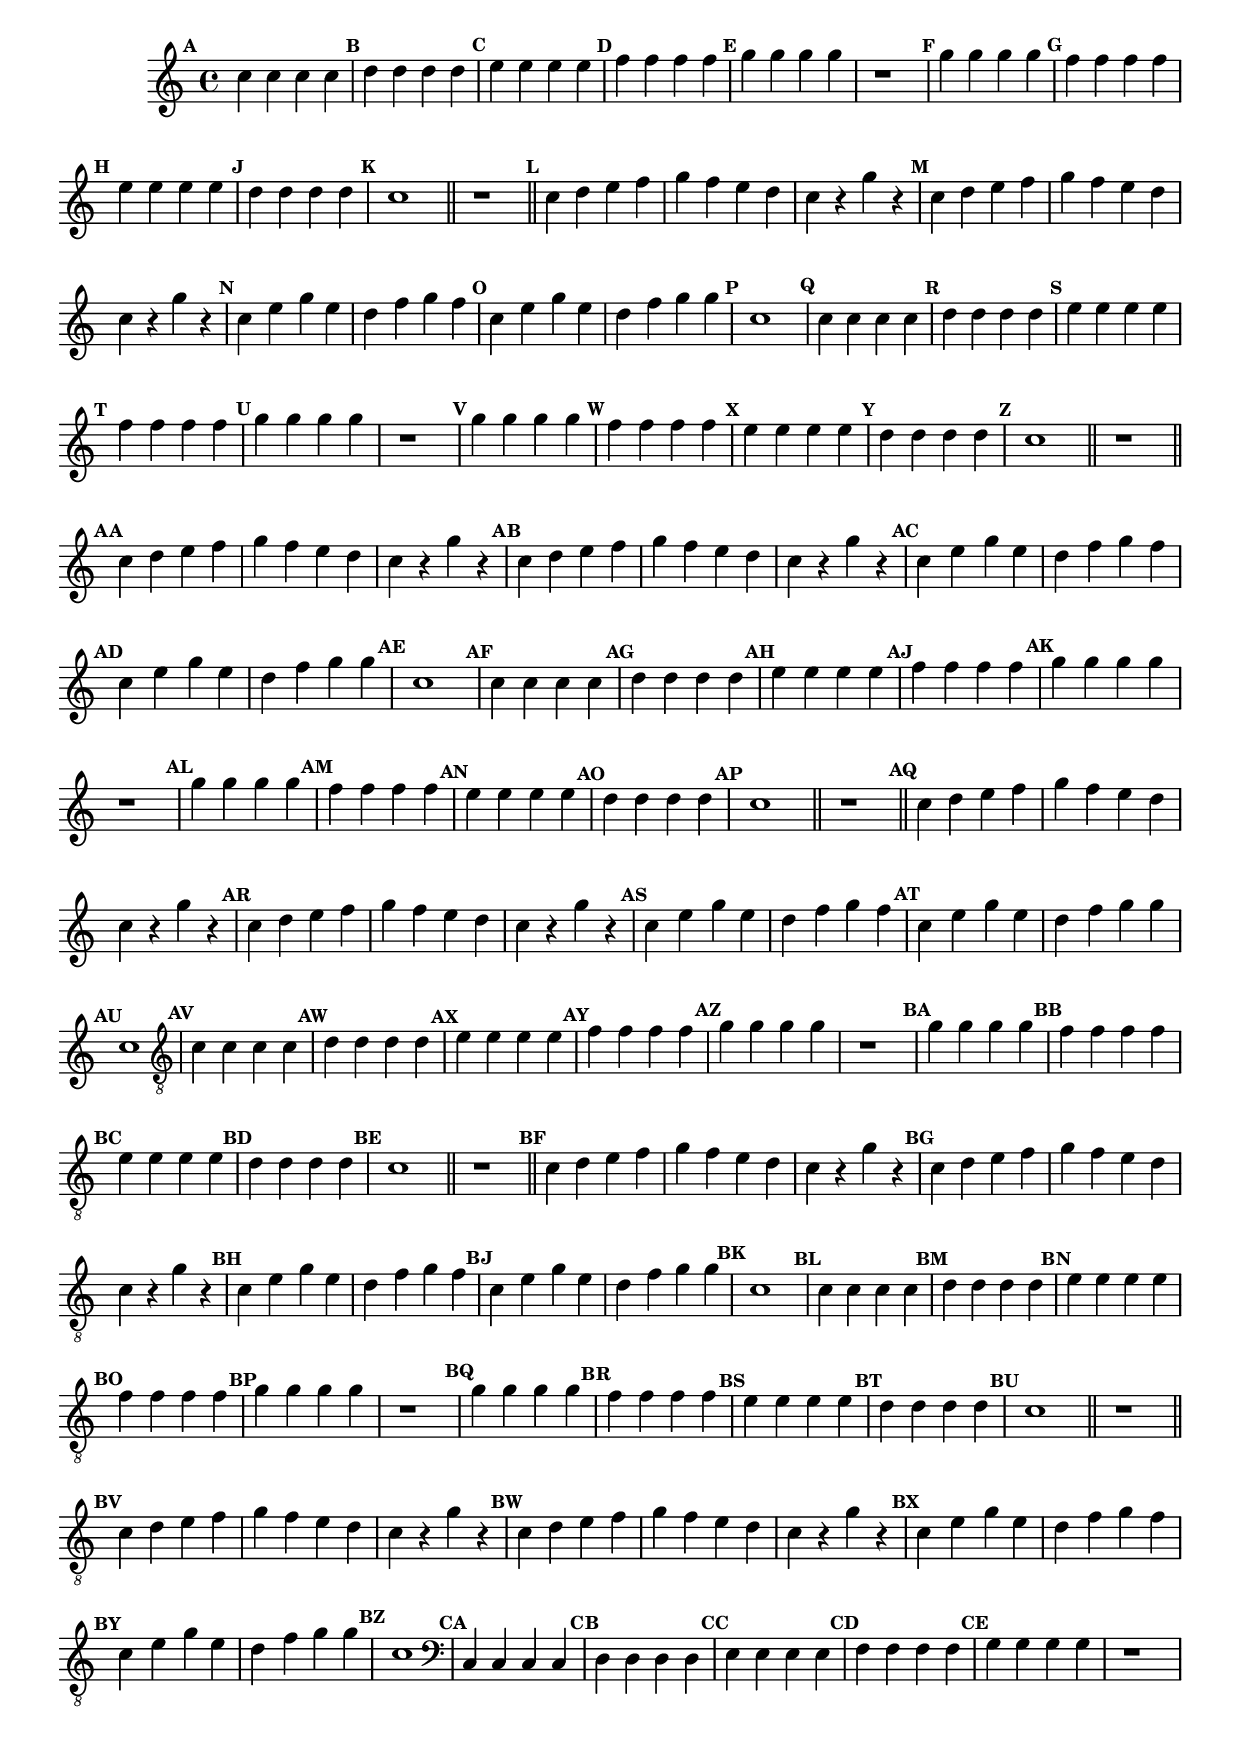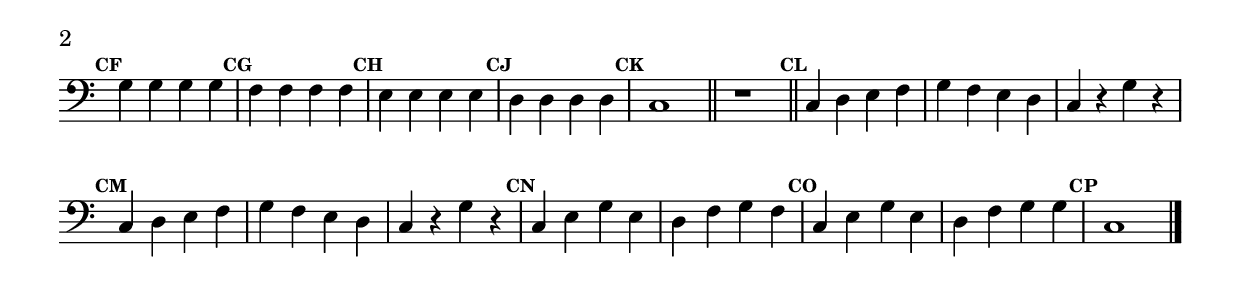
%% -*- coding: utf-8 -*-
\version "2.14.1"

%%\header { texidoc="Segunda Nota"}

\relative c'' {
  \key c \major
  \override Staff.TimeSignature #'style = #'()
  \time 4/4 
  \override Score.BarNumber #'transparent = ##t
  \override Score.RehearsalMark #'font-size = #-2
  \set Score.markFormatter = #format-mark-numbers

  %% CAVAQUINHO - BANJO
  \tag #'cv {
    \mark \default c4 c c c
    \mark \default d d d d 
    \mark \default e e e e
    \mark \default f f f f
    \mark \default g g g g
    r1
    \mark \default g4 g g g
    \mark \default f f f f
    \mark \default e e e e
    \mark \default d d d d
    \mark \default c1
    \bar "||"
    r1
    \bar "||"

    \mark \default c4 d e f g f e d c4 r g' r 
    \mark \default c,4 d e f g f e d c4 r g' r 

    \mark \default c,4 e g e d f g f 
    \mark \default c e g e d f g g
    \mark \default c,1 
  }

  %% BANDOLIM
  \tag #'bd {
    \mark \default c4 c c c
    \mark \default d d d d 
    \mark \default e e e e
    \mark \default f f f f
    \mark \default g g g g
    r1
    \mark \default g4 g g g
    \mark \default f f f f
    \mark \default e e e e
    \mark \default d d d d
    \mark \default c1
    \bar "||"
    r1
    \bar "||"

    \mark \default c4 d e f g f e d c4 r g' r 
    \mark \default c,4 d e f g f e d c4 r g' r 

    \mark \default c,4 e g e d f g f 
    \mark \default c e g e d f g g
    \mark \default c,1
  }

  %% VIOLA
  \tag #'va {
    \mark \default c4 c c c
    \mark \default d d d d 
    \mark \default e e e e
    \mark \default f f f f
    \mark \default g g g g
    r1
    \mark \default g4 g g g
    \mark \default f f f f
    \mark \default e e e e
    \mark \default d d d d
    \mark \default c1
    \bar "||"
    r1
    \bar "||"

    \mark \default c4 d e f g f e d c4 r g' r 
    \mark \default c,4 d e f g f e d c4 r g' r 

    \mark \default c,4 e g e d f g f 
    \mark \default c e g e d f g g
    \mark \default c,1
  }

  %% VIOLÃO TENOR
  \tag #'vt {
    \clef "G_8"
    \mark \default c,4 c c c
    \mark \default d d d d 
    \mark \default e e e e
    \mark \default f f f f
    \mark \default g g g g
    r1
    \mark \default g4 g g g
    \mark \default f f f f
    \mark \default e e e e
    \mark \default d d d d
    \mark \default c1
    \bar "||"
    r1
    \bar "||"

    \mark \default c4 d e f g f e d c4 r g' r 
    \mark \default c,4 d e f g f e d c4 r g' r 

    \mark \default c,4 e g e d f g f 
    \mark \default c e g e d f g g
    \mark \default c,1
  }

  %% VIOLÃO
  \tag #'vi {
    \clef "G_8"
    \mark \default c4 c c c
    \mark \default d d d d 
    \mark \default e e e e
    \mark \default f f f f
    \mark \default g g g g
    r1
    \mark \default g4 g g g
    \mark \default f f f f
    \mark \default e e e e
    \mark \default d d d d
    \mark \default c1
    \bar "||"
    r1
    \bar "||"

    \mark \default c4 d e f g f e d c4 r g' r 
    \mark \default c,4 d e f g f e d c4 r g' r 

    \mark \default c,4 e g e d f g f 
    \mark \default c e g e d f g g
    \mark \default c,1
  }

  %% BAIXO - BAIXOLÃO
  \tag #'bx {
    \clef bass
    \mark \default c,4 c c c
    \mark \default d d d d 
    \mark \default e e e e
    \mark \default f f f f
    \mark \default g g g g
    r1
    \mark \default g4 g g g
    \mark \default f f f f
    \mark \default e e e e
    \mark \default d d d d
    \mark \default c1
    \bar "||"
    r1
    \bar "||"

    \mark \default c4 d e f g f e d c4 r g' r 
    \mark \default c,4 d e f g f e d c4 r g' r 

    \mark \default c,4 e g e d f g f 
    \mark \default c e g e d f g g
    \mark \default c,1
  }


  %% END DOCUMENT
  \bar "|."
}